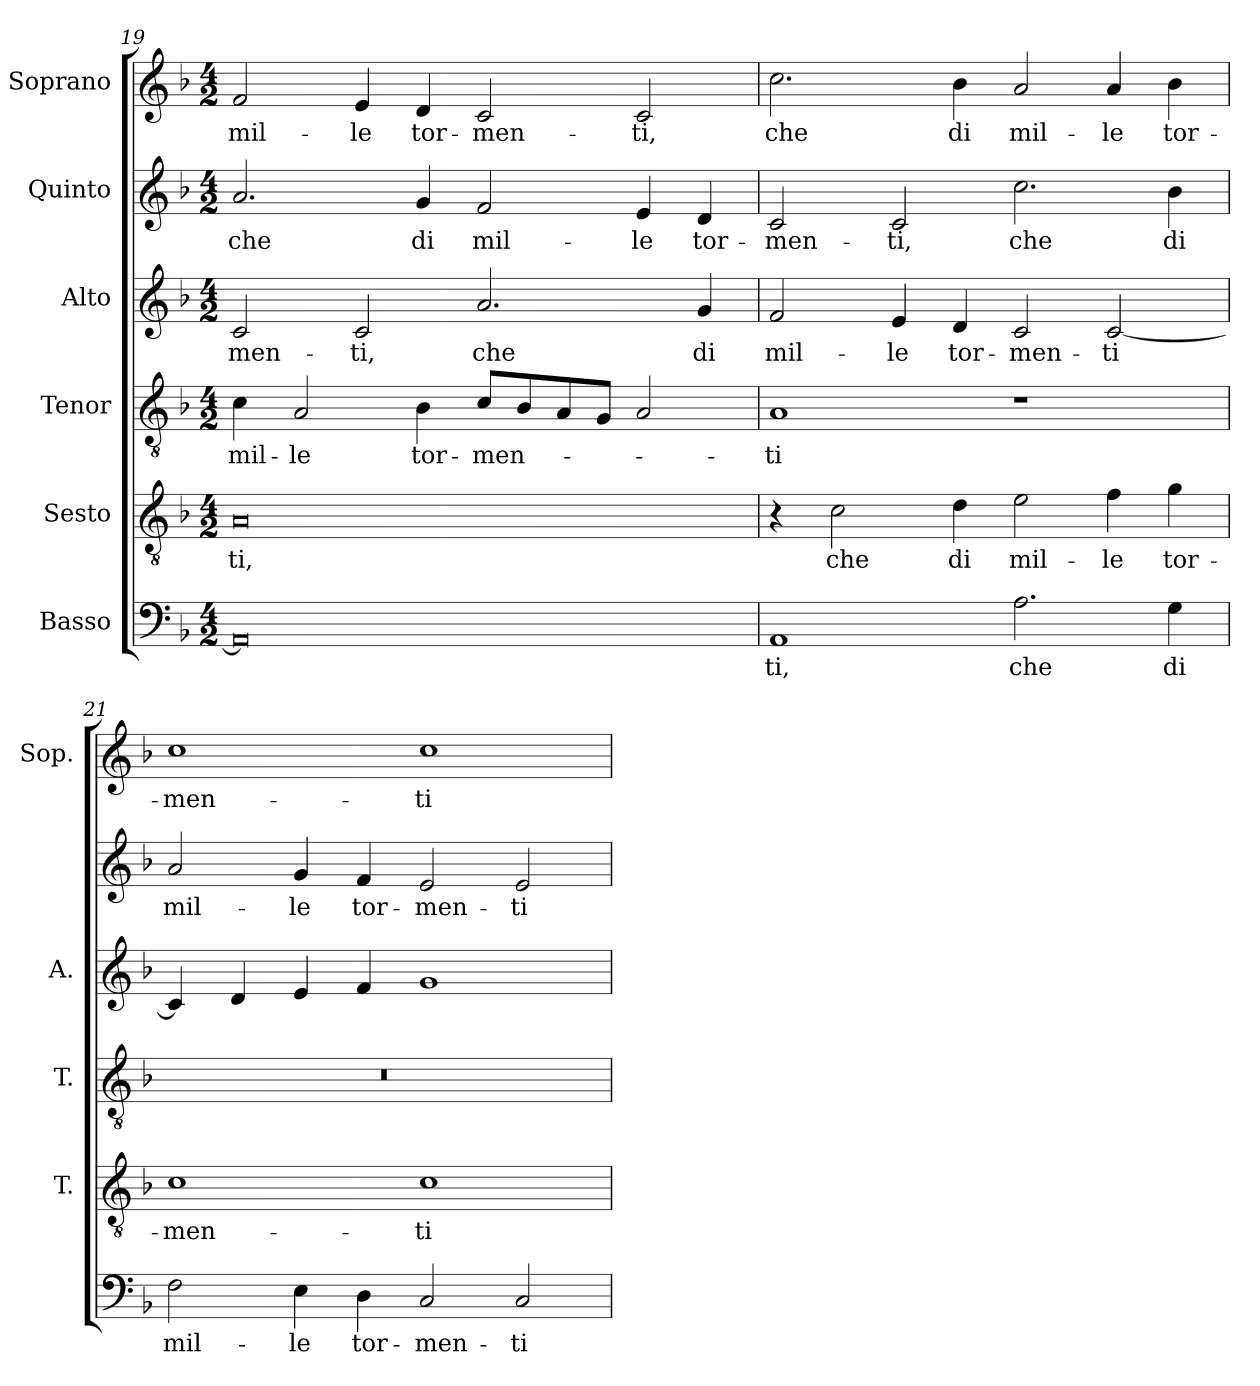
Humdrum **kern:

**kern	**text	**kern	**text	**kern	**text	**kern	**text	**kern	**text	**kern	**text
*part6	*part6	*part5	*part5	*part4	*part4	*part3	*part3	*part2	*part2	*part1	*part1
*staff6	*staff6	*staff5	*staff5	*staff4	*staff4	*staff3	*staff3	*staff2	*staff2	*staff1	*staff1
*I"Basso	*	*I"Sesto	*	*I"Tenor	*	*I"Alto	*	*I"Quinto	*	*I"Soprano	*
*	*	*I'T.	*	*I'T.	*	*I'A.	*	*	*	*I'Sop.	*
*clefF4	*	*clefGv2	*	*clefGv2	*	*clefG2	*	*clefG2	*	*clefG2	*
*	*	*ITrd7c12	*	*ITrd7c12	*	*	*	*	*	*	*
*k[b-]	*	*k[b-]	*	*k[b-]	*	*k[b-]	*	*k[b-]	*	*k[b-]	*
*F:	*	*F:	*	*F:	*	*F:	*	*F:	*	*F:	*
*M4/2	*	*M4/2	*	*M4/2	*	*M4/2	*	*M4/2	*	*M4/2	*
=19	=19	=19	=19	=19	=19	=19	=19	=19	=19	=19	=19
!	!	!	!LO:LY:b:color=#000000	!	!	!	!	!	!	!	!
!	!	!	!	!	!LO:LY:b:color=#000000	!	!	!	!	!	!
!	!	!	!	!	!	!	!LO:LY:b:color=#000000	!	!	!	!
!	!	!	!	!	!	!	!	!	!LO:LY:b:color=#000000	!	!
!	!	!	!	!	!	!	!	!	!	!	!LO:LY:b:color=#000000
0AAi]	.	0AAi	-ti,	4Ci\	mil-	2ci/	-men-	2.ai/	che	2fi/	mil-
!	!	!	!	!	!LO:LY:b:color=#000000	!	!	!	!	!	!
.	.	.	.	2AAi/	-le	.	.	.	.	.	.
!	!	!	!	!	!	!	!LO:LY:b:color=#000000	!	!	!	!
!	!	!	!	!	!	!	!	!	!	!	!LO:LY:b:color=#000000
.	.	.	.	.	.	2ci/	-ti,	.	.	4ei/	-le
!	!	!	!	!	!LO:LY:b:color=#000000	!	!	!	!	!	!
!	!	!	!	!	!	!	!	!	!LO:LY:b:color=#000000	!	!
!	!	!	!	!	!	!	!	!	!	!	!LO:LY:b:color=#000000
.	.	.	.	4BB-i\	tor-	.	.	4gi/	di	4di/	tor-
!	!	!	!	!	!LO:LY:b:color=#000000	!	!	!	!	!	!
!	!	!	!	!	!	!	!LO:LY:b:color=#000000	!	!	!	!
!	!	!	!	!	!	!	!	!	!LO:LY:b:color=#000000	!	!
!	!	!	!	!	!	!	!	!	!	!	!LO:LY:b:color=#000000
.	.	.	.	8Ci/L	-men-	2.ai/	che	2fi/	mil-	2ci/	-men-
.	.	.	.	8BB-i/	.	.	.	.	.	.	.
.	.	.	.	8AAi/	.	.	.	.	.	.	.
.	.	.	.	8GGi/J	.	.	.	.	.	.	.
!	!	!	!	!	!	!	!	!	!LO:LY:b:color=#000000	!	!
!	!	!	!	!	!	!	!	!	!	!	!LO:LY:b:color=#000000
.	.	.	.	2AAi/	.	.	.	4ei/	-le	2ci/	-ti,
!	!	!	!	!	!	!	!LO:LY:b:color=#000000	!	!	!	!
!	!	!	!	!	!	!	!	!	!LO:LY:b:color=#000000	!	!
.	.	.	.	.	.	4gi/	di	4di/	tor-	.	.
!!LO:LB:g=z
=20	=20	=20	=20	=20	=20	=20	=20	=20	=20	=20	=20
!	!LO:LY:b:color=#000000	!	!	!	!	!	!	!	!	!	!
!	!	!	!	!	!LO:LY:b:color=#000000	!	!	!	!	!	!
!	!	!	!	!	!	!	!LO:LY:b:color=#000000	!	!	!	!
!	!	!	!	!	!	!	!	!	!LO:LY:b:color=#000000	!	!
!	!	!	!	!	!	!	!	!	!	!	!LO:LY:b:color=#000000
1AAi	-ti,	4r	.	1AAi	-ti	2fi/	mil-	2ci/	-men-	2.cci\	che
!	!	!	!LO:LY:b:color=#000000	!	!	!	!	!	!	!	!
.	.	2Ci\	che	.	.	.	.	.	.	.	.
!	!	!	!	!	!	!	!LO:LY:b:color=#000000	!	!	!	!
!	!	!	!	!	!	!	!	!	!LO:LY:b:color=#000000	!	!
.	.	.	.	.	.	4ei/	-le	2ci/	-ti,	.	.
!	!	!	!LO:LY:b:color=#000000	!	!	!	!	!	!	!	!
!	!	!	!	!	!	!	!LO:LY:b:color=#000000	!	!	!	!
!	!	!	!	!	!	!	!	!	!	!	!LO:LY:b:color=#000000
.	.	4Di\	di	.	.	4di/	tor-	.	.	4b-i\	di
!	!LO:LY:b:color=#000000	!	!	!	!	!	!	!	!	!	!
!	!	!	!LO:LY:b:color=#000000	!	!	!	!	!	!	!	!
!	!	!	!	!	!	!	!LO:LY:b:color=#000000	!	!	!	!
!	!	!	!	!	!	!	!	!	!LO:LY:b:color=#000000	!	!
!	!	!	!	!	!	!	!	!	!	!	!LO:LY:b:color=#000000
2.Ai\	che	2Ei\	mil-	1r	.	2ci/	-men-	2.cci\	che	2ai/	mil-
!	!	!	!LO:LY:b:color=#000000	!	!	!	!	!	!	!	!
!	!	!	!	!	!	!	!LO:LY:b:color=#000000	!	!	!	!
!	!	!	!	!	!	!	!	!	!	!	!LO:LY:b:color=#000000
.	.	4Fi\	-le	.	.	[2ci/	-ti	.	.	4ai/	-le
!	!LO:LY:b:color=#000000	!	!	!	!	!	!	!	!	!	!
!	!	!	!LO:LY:b:color=#000000	!	!	!	!	!	!	!	!
!	!	!	!	!	!	!	!	!	!LO:LY:b:color=#000000	!	!
!	!	!	!	!	!	!	!	!	!	!	!LO:LY:b:color=#000000
4Gi\	di	4Gi\	tor-	.	.	.	.	4b-i\	di	4b-i\	tor-
=21	=21	=21	=21	=21	=21	=21	=21	=21	=21	=21	=21
!	!LO:LY:b:color=#000000	!	!	!	!	!	!	!	!	!	!
!	!	!	!LO:LY:b:color=#000000	!LO:N:vis=1	!	!	!	!	!	!	!
!	!	!	!	!	!	!	!	!	!LO:LY:b:color=#000000	!	!
!	!	!	!	!	!	!	!	!	!	!	!LO:LY:b:color=#000000
2Fi\	mil-	1Ci	-men-	0r	.	4ci/]	.	2ai/	mil-	1cci	-men-
.	.	.	.	.	.	4di/	.	.	.	.	.
!	!LO:LY:b:color=#000000	!	!	!	!	!	!	!	!	!	!
!	!	!	!	!	!	!	!	!	!LO:LY:b:color=#000000	!	!
4Ei\	-le	.	.	.	.	4ei/	.	4gi/	-le	.	.
!	!LO:LY:b:color=#000000	!	!	!	!	!	!	!	!	!	!
!	!	!	!	!	!	!	!	!	!LO:LY:b:color=#000000	!	!
4Di\	tor-	.	.	.	.	4fi/	.	4fi/	tor-	.	.
!	!LO:LY:b:color=#000000	!	!	!	!	!	!	!	!	!	!
!	!	!	!LO:LY:b:color=#000000	!	!	!	!	!	!	!	!
!	!	!	!	!	!	!	!	!	!LO:LY:b:color=#000000	!	!
!	!	!	!	!	!	!	!	!	!	!	!LO:LY:b:color=#000000
2Ci/	-men-	1Ci	-ti	.	.	1gi	.	2ei/	-men-	1cci	-ti
!	!LO:LY:b:color=#000000	!	!	!	!	!	!	!	!	!	!
!	!	!	!	!	!	!	!	!	!LO:LY:b:color=#000000	!	!
2Ci/	-ti	.	.	.	.	.	.	2ei/	-ti	.	.
=	=	=	=	=	=	=	=	=	=	=	=
*-	*-	*-	*-	*-	*-	*-	*-	*-	*-	*-	*-
